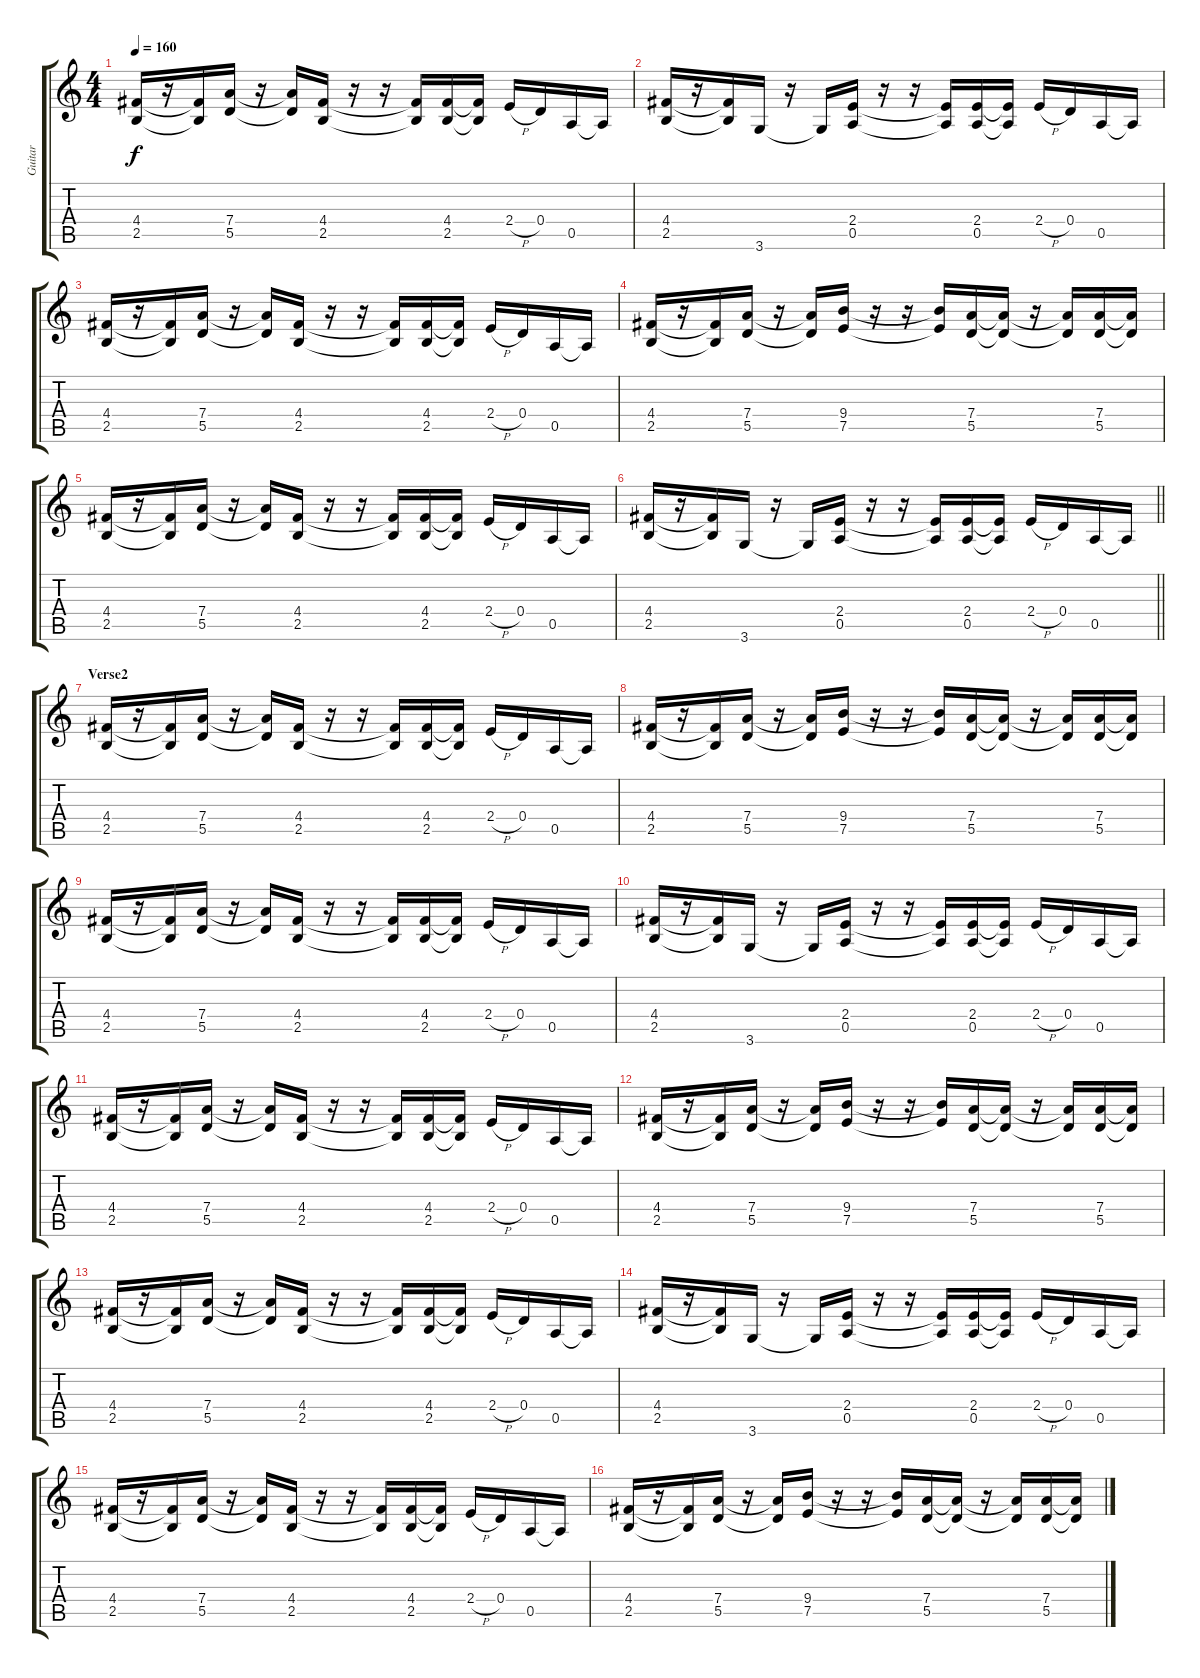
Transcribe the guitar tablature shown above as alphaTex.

\track ("Guitar" "Guitar") {instrument distortionguitar}
\staff {score tabs}
\tuning (E4 B3 G3 D3 A2 E2) {hide}
\ts (4 4)
\tempo 160
\clef g2
\ks c
(4.4 2.5).16{dy f} r.16 (4.4{t} 2.5{t}).16 (7.4 5.5).16 r.16 (7.4{t} 5.5{t}).16 (4.4 2.5).16 r.16 r.16 (4.4{t} 2.5{t}).16 (4.4 2.5).16 (4.4{t} 2.5{t}).16 2.4{h}.16 0.4.16 0.5.16 0.5{t}.16 |
(4.4 2.5).16 r.16 (4.4{t} 2.5{t}).16 3.6.16 r.16 3.6{t}.16 (2.4 0.5).16 r.16 r.16 (2.4{t} 0.5{t}).16 (2.4 0.5).16 (2.4{t} 0.5{t}).16 2.4{h}.16 0.4.16 0.5.16 0.5{t}.16 |
(4.4 2.5).16 r.16 (4.4{t} 2.5{t}).16 (7.4 5.5).16 r.16 (7.4{t} 5.5{t}).16 (4.4 2.5).16 r.16 r.16 (4.4{t} 2.5{t}).16 (4.4 2.5).16 (4.4{t} 2.5{t}).16 2.4{h}.16 0.4.16 0.5.16 0.5{t}.16 |
(4.4 2.5).16 r.16 (4.4{t} 2.5{t}).16 (7.4 5.5).16 r.16 (7.4{t} 5.5{t}).16 (9.4 7.5).16 r.16 r.16 (9.4{t} 7.5{t}).16 (7.4 5.5).16 (7.4{t} 5.5{t}).16 r.16 (7.4{t} 5.5{t}).16 (7.4 5.5).16 (7.4{t} 5.5{t}).16 |
(4.4 2.5).16 r.16 (4.4{t} 2.5{t}).16 (7.4 5.5).16 r.16 (7.4{t} 5.5{t}).16 (4.4 2.5).16 r.16 r.16 (4.4{t} 2.5{t}).16 (4.4 2.5).16 (4.4{t} 2.5{t}).16 2.4{h}.16 0.4.16 0.5.16 0.5{t}.16 |
\barLineRight lightlight
(4.4 2.5).16 r.16 (4.4{t} 2.5{t}).16 3.6.16 r.16 3.6{t}.16 (2.4 0.5).16 r.16 r.16 (2.4{t} 0.5{t}).16 (2.4 0.5).16 (2.4{t} 0.5{t}).16 2.4{h}.16 0.4.16 0.5.16 0.5{t}.16 |
\section ("" "Verse2")
(4.4 2.5).16 r.16 (4.4{t} 2.5{t}).16 (7.4 5.5).16 r.16 (7.4{t} 5.5{t}).16 (4.4 2.5).16 r.16 r.16 (4.4{t} 2.5{t}).16 (4.4 2.5).16 (4.4{t} 2.5{t}).16 2.4{h}.16 0.4.16 0.5.16 0.5{t}.16 |
(4.4 2.5).16 r.16 (4.4{t} 2.5{t}).16 (7.4 5.5).16 r.16 (7.4{t} 5.5{t}).16 (9.4 7.5).16 r.16 r.16 (9.4{t} 7.5{t}).16 (7.4 5.5).16 (7.4{t} 5.5{t}).16 r.16 (7.4{t} 5.5{t}).16 (7.4 5.5).16 (7.4{t} 5.5{t}).16 |
(4.4 2.5).16 r.16 (4.4{t} 2.5{t}).16 (7.4 5.5).16 r.16 (7.4{t} 5.5{t}).16 (4.4 2.5).16 r.16 r.16 (4.4{t} 2.5{t}).16 (4.4 2.5).16 (4.4{t} 2.5{t}).16 2.4{h}.16 0.4.16 0.5.16 0.5{t}.16 |
(4.4 2.5).16 r.16 (4.4{t} 2.5{t}).16 3.6.16 r.16 3.6{t}.16 (2.4 0.5).16 r.16 r.16 (2.4{t} 0.5{t}).16 (2.4 0.5).16 (2.4{t} 0.5{t}).16 2.4{h}.16 0.4.16 0.5.16 0.5{t}.16 |
(4.4 2.5).16 r.16 (4.4{t} 2.5{t}).16 (7.4 5.5).16 r.16 (7.4{t} 5.5{t}).16 (4.4 2.5).16 r.16 r.16 (4.4{t} 2.5{t}).16 (4.4 2.5).16 (4.4{t} 2.5{t}).16 2.4{h}.16 0.4.16 0.5.16 0.5{t}.16 |
(4.4 2.5).16 r.16 (4.4{t} 2.5{t}).16 (7.4 5.5).16 r.16 (7.4{t} 5.5{t}).16 (9.4 7.5).16 r.16 r.16 (9.4{t} 7.5{t}).16 (7.4 5.5).16 (7.4{t} 5.5{t}).16 r.16 (7.4{t} 5.5{t}).16 (7.4 5.5).16 (7.4{t} 5.5{t}).16 |
(4.4 2.5).16 r.16 (4.4{t} 2.5{t}).16 (7.4 5.5).16 r.16 (7.4{t} 5.5{t}).16 (4.4 2.5).16 r.16 r.16 (4.4{t} 2.5{t}).16 (4.4 2.5).16 (4.4{t} 2.5{t}).16 2.4{h}.16 0.4.16 0.5.16 0.5{t}.16 |
(4.4 2.5).16 r.16 (4.4{t} 2.5{t}).16 3.6.16 r.16 3.6{t}.16 (2.4 0.5).16 r.16 r.16 (2.4{t} 0.5{t}).16 (2.4 0.5).16 (2.4{t} 0.5{t}).16 2.4{h}.16 0.4.16 0.5.16 0.5{t}.16 |
(4.4 2.5).16 r.16 (4.4{t} 2.5{t}).16 (7.4 5.5).16 r.16 (7.4{t} 5.5{t}).16 (4.4 2.5).16 r.16 r.16 (4.4{t} 2.5{t}).16 (4.4 2.5).16 (4.4{t} 2.5{t}).16 2.4{h}.16 0.4.16 0.5.16 0.5{t}.16 |
(4.4 2.5).16 r.16 (4.4{t} 2.5{t}).16 (7.4 5.5).16 r.16 (7.4{t} 5.5{t}).16 (9.4 7.5).16 r.16 r.16 (9.4{t} 7.5{t}).16 (7.4 5.5).16 (7.4{t} 5.5{t}).16 r.16 (7.4{t} 5.5{t}).16 (7.4 5.5).16 (7.4{t} 5.5{t}).16
